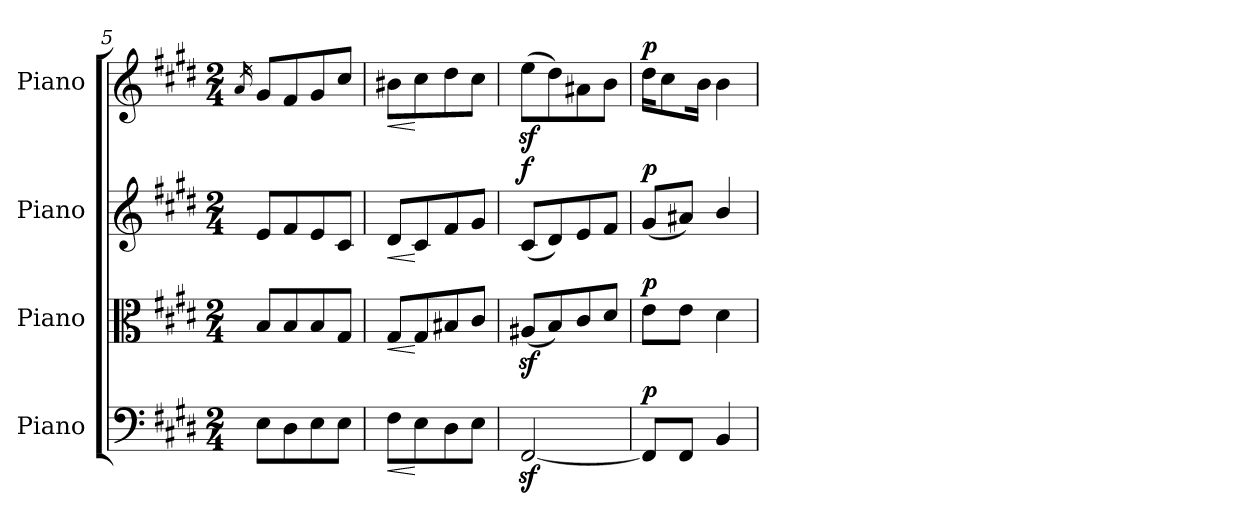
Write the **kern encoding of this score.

**kern	**dynam	**kern	**dynam	**kern	**dynam	**kern	**dynam
*part4	*part4	*part3	*part3	*part2	*part2	*part1	*part1
*staff4	*staff4	*staff3	*staff3	*staff2	*staff2	*staff1	*staff1
*I"Piano	*	*I"Piano	*	*I"Piano	*	*I"Piano	*
*I'Pno	*	*I'Pno	*	*I'Pno	*	*I'Pno	*
*clefF4	*	*clefC3	*	*clefG2	*	*clefG2	*
*k[f#c#g#d#]	*	*k[f#c#g#d#]	*	*k[f#c#g#d#]	*	*k[f#c#g#d#]	*
*M2/4	*	*M2/4	*	*M2/4	*	*M2/4	*
=5	=5	=5	=5	=5	=5	=5	=5
.	.	.	.	.	.	16qa/	.
8E\L	.	8B/L	.	8e/L	.	8g#/L	.
8D#\	.	8B/	.	8f#/	.	8f#/	.
8E\	.	8B/	.	8e/	.	8g#/	.
8E\J	.	8G#/J	.	8c#/J	.	8cc#/J	.
=6	=6	=6	=6	=6	=6	=6	=6
!	!LO:HP:b	!	!LO:HP:b	!	!LO:HP:b	!	!LO:HP:b
8F#\L	<	8G#/L	<	8d#/L	<	8b#X\L	<
8E\	[	8G#/	[	8c#/	[	8cc#\	[
8D#\	.	8B#X/	.	8f#/	.	8dd#\	.
8E\J	.	8c#/J	.	8g#/J	.	8cc#\J	.
=7	=7	=7	=7	=7	=7	=7	=7
!	!	!	!	!	!LO:DY:a	!	!
[2FF#z>/	.	(8A#Xz>/L	.	(8c#/L	f	(8eez>\L	.
.	.	8B/)	.	8d#/)	.	8dd#\)	.
.	.	8c#/	.	8e/	.	8a#X\	.
.	.	8d#/J	.	8f#/J	.	8b\J	.
=8	=8	=8	=8	=8	=8	=8	=8
!	!LO:DY:a	!	!LO:DY:a	!	!LO:DY:a	!	!LO:DY:a
8FF#/L]	p	8e\L	p	(8g#/L	p	16dd#\KL	p
.	.	.	.	.	.	8cc#\	.
8FF#/J	.	8e\J	.	8a#X/J)	.	.	.
.	.	.	.	.	.	16b\Jk	.
4BB/	.	4d#\	.	4b/	.	4b\	.
=	=	=	=	=	=	=	=
*-	*-	*-	*-	*-	*-	*-	*-
